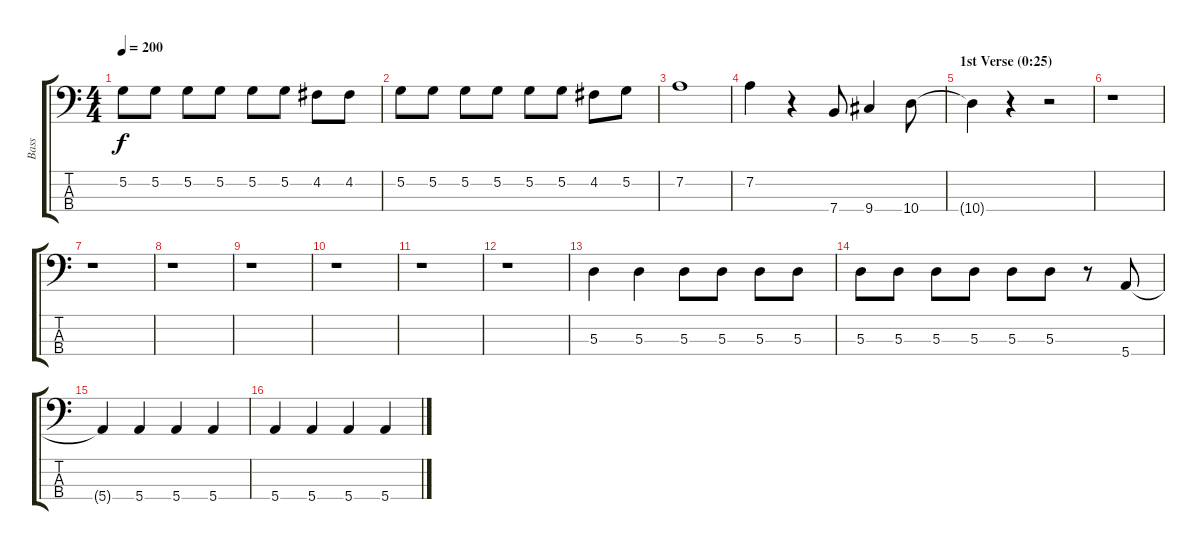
\track ("Bass" "Bass") {instrument electricbassfinger}
\staff {score tabs}
\tuning (G2 D2 A1 E1) {hide}
\ts (4 4)
\tempo 200
\clef f4
\ks c
5.2.8{dy f} 5.2.8 5.2.8 5.2.8 5.2.8 5.2.8 4.2.8 4.2.8 |
5.2.8 5.2.8 5.2.8 5.2.8 5.2.8 5.2.8 4.2.8 5.2.8 |
7.2.1 |
7.2.4 r.4 7.4.8 9.4.4 10.4.8 |
\section ("" "1st Verse (0:25)")
10.4{t}.4 r.4 r.2 |
r.1 |
r.1 |
r.1 |
r.1 |
r.1 |
r.1 |
r.1 |
5.3.4 5.3.4 5.3.8 5.3.8 5.3.8 5.3.8 |
5.3.8 5.3.8 5.3.8 5.3.8 5.3.8 5.3.8 r.8 5.4.8 |
5.4{t}.4 5.4.4 5.4.4 5.4.4 |
5.4.4 5.4.4 5.4.4 5.4.4
